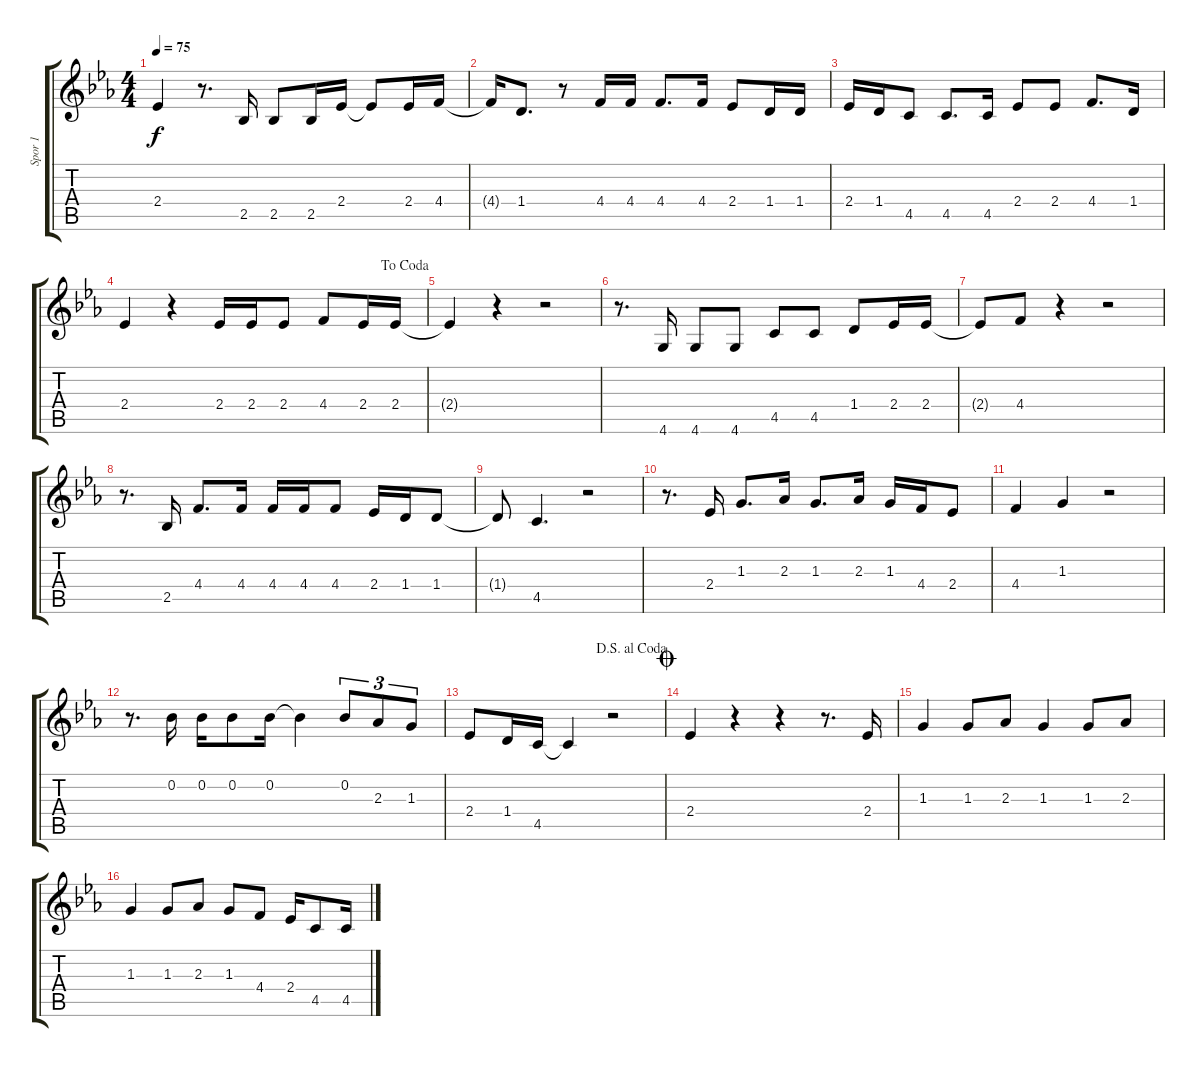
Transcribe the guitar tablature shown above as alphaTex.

\track ("Spor 1" "Spor 1") {instrument acousticguitarnylon}
\staff {score tabs}
\tuning (Eb4 Bb3 Gb3 Db3 Ab2 Eb2) {hide}
\ts (4 4)
\tempo 75
\clef g2
\ks eb
2.4{t}.4{dy f} r.8{d} 2.5.16 2.5.8 2.5.16 2.4.16 2.4{t}.8 2.4.16 4.4.16 |
4.4{t}.16 1.4.8{d} r.8 4.4.16 4.4.16 4.4.8{d} 4.4.16 2.4.8 1.4.16 1.4.16 |
2.4.16 1.4.16 4.5.8 4.5.8{d} 4.5.16 2.4.8 2.4.8 4.4.8{d} 1.4.16 |
\jump dacoda
2.4.4 r.4 2.4.16 2.4.16 2.4.8 4.4.8 2.4.16 2.4.16 |
2.4{t}.4 r.4 r.2 |
r.8{d} 4.6.16 4.6.8 4.6.8 4.5.8 4.5.8 1.4.8 2.4.16 2.4.16 |
2.4{t}.8 4.4.8 r.4 r.2 |
r.8{d} 2.5.16 4.4.8{d} 4.4.16 4.4.16 4.4.16 4.4.8 2.4.16 1.4.16 1.4.8 |
1.4{t}.8 4.5.4{d} r.2 |
r.8{d} 2.4.16 1.3.8{d} 2.3.16 1.3.8{d} 2.3.16 1.3.16 4.4.16 2.4.8 |
4.4.4 1.3.4 r.2 |
r.8{d} 0.2.16{beam split} 0.2.16{beam merge} 0.2.8 0.2.16 0.2{t}.4 0.2.8{tu (3 2) beam merge} 2.3.8{tu (3 2) beam merge} 1.3.8{tu (3 2)} |
\jump dalsegnoalcoda
2.4.8 1.4.16 4.5.16 4.5{t}.4 r.2 |
\jump coda
2.4.4 r.4 r.4 r.8{d} 2.4.16 |
1.3.4 1.3.8 2.3.8 1.3.4 1.3.8 2.3.8 |
1.3.4 1.3.8 2.3.8 1.3.8 4.4.8 2.4.16 4.5.8 4.5.16
